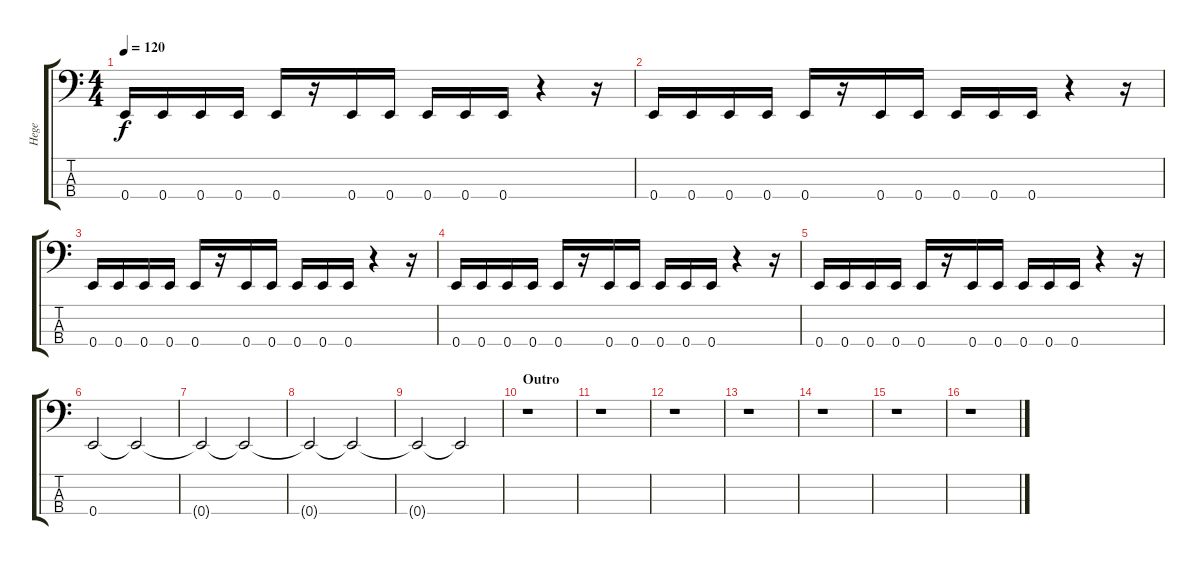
\track ("Hege" "Hege") {instrument electricbassfinger}
\staff {score tabs}
\tuning (G2 D2 A1 E1) {hide}
\ts (4 4)
\tempo 120
\clef f4
\ks c
0.4.16{dy f} 0.4.16 0.4.16 0.4.16 0.4.16 r.16 0.4.16 0.4.16 0.4.16 0.4.16 0.4.16 r.4 r.16 |
0.4.16 0.4.16 0.4.16 0.4.16 0.4.16 r.16 0.4.16 0.4.16 0.4.16 0.4.16 0.4.16 r.4 r.16 |
0.4.16 0.4.16 0.4.16 0.4.16 0.4.16 r.16 0.4.16 0.4.16 0.4.16 0.4.16 0.4.16 r.4 r.16 |
0.4.16 0.4.16 0.4.16 0.4.16 0.4.16 r.16 0.4.16 0.4.16 0.4.16 0.4.16 0.4.16 r.4 r.16 |
0.4.16 0.4.16 0.4.16 0.4.16 0.4.16 r.16 0.4.16 0.4.16 0.4.16 0.4.16 0.4.16 r.4 r.16 |
0.4.2{volume 14} 0.4{t}.2{volume 12} |
0.4{t}.2{volume 12} 0.4{t}.2{volume 10} |
0.4{t}.2{volume 8} 0.4{t}.2{volume 7} |
0.4{t}.2{volume 5} 0.4{t}.2{volume 3} |
\section ("" "Outro")
r.1 |
r.1 |
r.1 |
r.1 |
r.1 |
r.1 |
r.1
